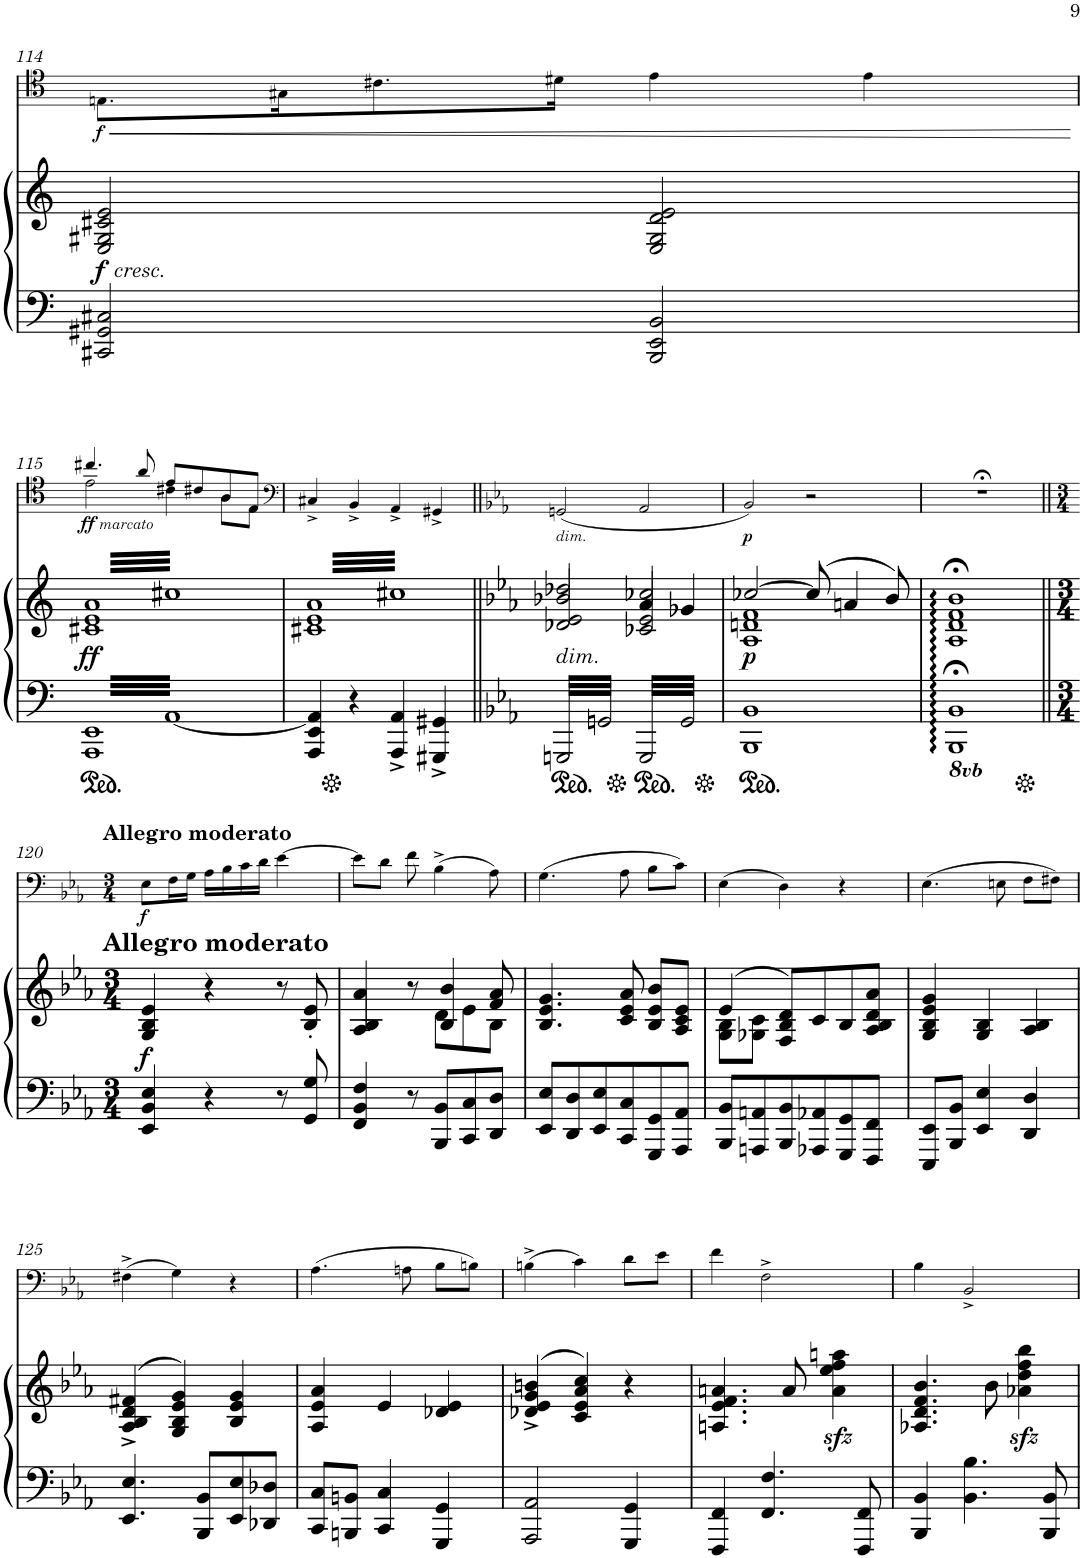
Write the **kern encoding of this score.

**kern	**kern	**dynam	**kern	**dynam
*part2	*part2	*part2	*part1	*part1
*staff3	*staff2	*staff2/3	*staff1	*staff1
*I"Piano	*	*	*I"Trombone	*
*I'Pno	*	*	*I'Trb	*
!!LO:PB:g=z
*clefF4	*clefG2	*	*clefC4	*
*k[]	*k[]	*	*k[]	*
*M4/4	*M4/4	*	*M4/4	*
*met(c)	*met(c)	*	*met(c)	*
=114	=114	=114	=114	=114
!	!LO:TX:b:i:t=cresc.	!	!	!
!	!	!LO:DY:b	!	!LO:HP:b
!	!	!	!	!LO:DY:n=1:b
2CC#X/ 2GG#X/ 2C#X/	2E/ 2G#X/ 2c#X/ 2e/	f	8.En\L	< f
.	.	.	16G#X\K	.
.	.	.	8.c#X\	.
.	.	.	16d#X\Jk	.
2BBB/ 2EE/ 2BB/	2E/ 2G#/ 2d/ 2e/	.	4e\	.
.	.	.	4e\	.
.	.	.	.	[
!!LO:LB:g=z
=115	=115	=115	=115	=115
*	*	*	*^	*
!	!	!	!LO:TX:b:i:t=marcato	!	!
!	!	!LO:DY:b	!	!	!LO:DY:b
*	*tremolo	*	*	*	*
3.AAA 3.EE	64c#X 64e 64aLLLL	ff	4.cc#X/	2e\	ff
.	64cc#X	.	.	.	.
.	64c#X 64e 64a	.	.	.	.
.	64cc#X	.	.	.	.
.	64c#X 64e 64a	.	.	.	.
.	64cc#X	.	.	.	.
.	64c#X 64e 64a	.	.	.	.
.	64cc#X	.	.	.	.
.	64c#X 64e 64a	.	.	.	.
.	64cc#X	.	.	.	.
.	64c#X 64e 64a	.	.	.	.
.	64cc#X	.	.	.	.
.	64c#X 64e 64a	.	.	.	.
.	64cc#X	.	.	.	.
.	64c#X 64e 64a	.	.	.	.
.	64cc#X	.	.	.	.
.	64c#X 64e 64a	.	.	.	.
.	64cc#X	.	.	.	.
.	64c#X 64e 64a	.	.	.	.
.	64cc#X	.	.	.	.
.	64c#X 64e 64a	.	.	.	.
.	64cc#X	.	.	.	.
.	64c#X 64e 64a	.	.	.	.
.	64cc#X	.	.	.	.
.	64c#X 64e 64a	.	8a/	.	.
.	64cc#X	.	.	.	.
.	64c#X 64e 64a	.	.	.	.
.	64cc#X	.	.	.	.
.	64c#X 64e 64a	.	.	.	.
.	64cc#X	.	.	.	.
.	64c#X 64e 64a	.	.	.	.
.	64cc#X	.	.	.	.
[3.AA	64c#X 64e 64a	.	8e/L	4c#X\	.
.	64cc#X	.	.	.	.
.	64c#X 64e 64a	.	.	.	.
.	64cc#X	.	.	.	.
.	64c#X 64e 64a	.	.	.	.
.	64cc#X	.	.	.	.
.	64c#X 64e 64a	.	.	.	.
.	64cc#X	.	.	.	.
.	64c#X 64e 64a	.	8c#X/	.	.
.	64cc#X	.	.	.	.
.	64c#X 64e 64a	.	.	.	.
.	64cc#X	.	.	.	.
.	64c#X 64e 64a	.	.	.	.
.	64cc#X	.	.	.	.
.	64c#X 64e 64a	.	.	.	.
.	64cc#X	.	.	.	.
.	64c#X 64e 64a	.	8A/	8A\L	.
.	64cc#X	.	.	.	.
.	64c#X 64e 64a	.	.	.	.
.	64cc#X	.	.	.	.
.	64c#X 64e 64a	.	.	.	.
.	64cc#X	.	.	.	.
.	64c#X 64e 64a	.	.	.	.
.	64cc#X	.	.	.	.
.	64c#X 64e 64a	.	8E/J	8E\J	.
.	64cc#X	.	.	.	.
.	64c#X 64e 64a	.	.	.	.
.	64cc#X	.	.	.	.
.	64c#X 64e 64a	.	.	.	.
.	64cc#X	.	.	.	.
.	64c#X 64e 64a	.	.	.	.
.	64cc#XJJJJ	.	.	.	.
*	*	*	*v	*v	*
=116	=116	=116	=116	=116
*	*	*	*clefF4	*
4AAA/ 4EE/ 4AA/]	64c#X 64e 64aLLLL	.	4C#X^/	.
.	64cc#X	.	.	.
.	64c#X 64e 64a	.	.	.
.	64cc#X	.	.	.
.	64c#X 64e 64a	.	.	.
.	64cc#X	.	.	.
.	64c#X 64e 64a	.	.	.
.	64cc#X	.	.	.
.	64c#X 64e 64a	.	.	.
.	64cc#X	.	.	.
.	64c#X 64e 64a	.	.	.
.	64cc#X	.	.	.
.	64c#X 64e 64a	.	.	.
.	64cc#X	.	.	.
.	64c#X 64e 64a	.	.	.
.	64cc#X	.	.	.
4r	64c#X 64e 64a	.	4BB^/	.
.	64cc#X	.	.	.
.	64c#X 64e 64a	.	.	.
.	64cc#X	.	.	.
.	64c#X 64e 64a	.	.	.
.	64cc#X	.	.	.
.	64c#X 64e 64a	.	.	.
.	64cc#X	.	.	.
.	64c#X 64e 64a	.	.	.
.	64cc#X	.	.	.
.	64c#X 64e 64a	.	.	.
.	64cc#X	.	.	.
.	64c#X 64e 64a	.	.	.
.	64cc#X	.	.	.
.	64c#X 64e 64a	.	.	.
.	64cc#X	.	.	.
4AAA/^ 4AA/^	64c#X 64e 64a	.	4AA^/	.
.	64cc#X	.	.	.
.	64c#X 64e 64a	.	.	.
.	64cc#X	.	.	.
.	64c#X 64e 64a	.	.	.
.	64cc#X	.	.	.
.	64c#X 64e 64a	.	.	.
.	64cc#X	.	.	.
.	64c#X 64e 64a	.	.	.
.	64cc#X	.	.	.
.	64c#X 64e 64a	.	.	.
.	64cc#X	.	.	.
.	64c#X 64e 64a	.	.	.
.	64cc#X	.	.	.
.	64c#X 64e 64a	.	.	.
.	64cc#X	.	.	.
4GGG#X/^ 4GG#X/^	64c#X 64e 64a	.	4GG#X^/	.
.	64cc#X	.	.	.
.	64c#X 64e 64a	.	.	.
.	64cc#X	.	.	.
.	64c#X 64e 64a	.	.	.
.	64cc#X	.	.	.
.	64c#X 64e 64a	.	.	.
.	64cc#X	.	.	.
.	64c#X 64e 64a	.	.	.
.	64cc#X	.	.	.
.	64c#X 64e 64a	.	.	.
.	64cc#X	.	.	.
.	64c#X 64e 64a	.	.	.
.	64cc#X	.	.	.
.	64c#X 64e 64a	.	.	.
.	64cc#XJJJJ	.	.	.
*	*Xtremolo	*	*	*
=117||	=117||	=117||	=117||	=117||
*k[b-e-a-]	*k[b-e-a-]	*	*k[b-e-a-]	*
*	*^	*	*	*
!	!	!	!	!LO:TX:b:i:t=dim.	!
!	!LO:TX:b:i:t=dim.	!	!	!	!
6.GGGn/	2d-X/ 2e-/ 2dd-X/	2b-X/	.	(2GGn/	.
.	.	.	.	.	.
.	.	.	.	.	.
.	.	.	.	.	.
.	.	.	.	.	.
.	.	.	.	.	.
.	.	.	.	.	.
.	.	.	.	.	.
.	.	.	.	.	.
.	.	.	.	.	.
.	.	.	.	.	.
.	.	.	.	.	.
.	.	.	.	.	.
.	.	.	.	.	.
.	.	.	.	.	.
.	.	.	.	.	.
6.GGn/	.	.	.	.	.
.	.	.	.	.	.
.	.	.	.	.	.
.	.	.	.	.	.
.	.	.	.	.	.
.	.	.	.	.	.
.	.	.	.	.	.
.	.	.	.	.	.
.	.	.	.	.	.
.	.	.	.	.	.
.	.	.	.	.	.
.	.	.	.	.	.
.	.	.	.	.	.
.	.	.	.	.	.
.	.	.	.	.	.
.	.	.	.	.	.
6.GGG/	2c-X/ 2e-/ 2cc-X/	4a-/	.	2AA-/	.
6.GG/	.	4g-X/	.	.	.
=118	=118	=118	=118	=118	=118
!	!	!	!LO:DY:b	!	!LO:DY:b
1BBB- 1BB-	[2cc-X/	1A- 1dn 1f	p	2BB-/)	p
.	(8cc-/]	.	.	2r	.
.	4an/	.	.	.	.
.	8b-/)	.	.	.	.
*	*v	*v	*	*	*
=119	=119	=119	=119	=119
*8ba	*	*	*	*
1BBBB-;< 1BBB-;<	1A-;< 1d;< 1f;< 1b-;<	.	1r;<	.
!!LO:LB:g=z
=120||	=120||	=120||	=120||	=120||
*M3/4	*M3/4	*	*M3/4	*
*X8ba	*	*	*	*
!	!	!	!LO:TX:a:B:t=Allegro moderato	!
!	!LO:TX:a:B:t=Allegro moderato	!	!	!
!	!	!LO:DY:b	!	!LO:DY:b
4EE-/ 4BB-/ 4E-/	4G/ 4B-/ 4e-/	f	8E-\L	f
.	.	.	16F\L	.
.	.	.	16G\JJ	.
4r	4r	.	16A-\LL	.
.	.	.	16B-\	.
.	.	.	16c\	.
.	.	.	16d\JJ	.
8r	8r	.	[4e-\	.
8GG/ 8G/	8B-/' 8e-/'	.	.	.
=121	=121	=121	=121	=121
*	*^	*	*	*
4FF/ 4BB-/ 4F/	4A-/ 4a-/	4B-/	.	8e-\L]	.
.	.	.	.	8d\J	.
8r	8r	8ryy	.	8f\	.
8BBB-/ 8BB-/L	4B-/ 4b-/	8d\L	.	(4B-^\	.
8CC/ 8C/	.	8e-\	.	.	.
8DD/ 8D/J	8f/ 8a-/	8B-\J	.	8A-\)	.
*	*v	*v	*	*	*
=122	=122	=122	=122	=122
8EE-/ 8E-/L	4.B-/ 4.e-/ 4.g/	.	(4.G\	.
8DD/ 8D/	.	.	.	.
8EE-/ 8E-/	.	.	.	.
8CC/ 8C/	8c/ 8e-/ 8a-/	.	8A-\	.
8GGG/ 8GG/	8B-/ 8e-/ 8b-/L	.	8B-\L	.
8AAA-/ 8AA-/J	8A-/ 8c/ 8e-/J	.	8c\J)	.
=123	=123	=123	=123	=123
*	*^	*	*	*
8BBB-/ 8BB-/L	(4e-/	8G\ 8B-\L	.	(4E-\	.
8AAAn/ 8AAn/	.	8G-X\ 8c\J	.	.	.
8BBB-/ 8BB-/	8F/ 8B-/ 8d/L)	4ryy	.	4D\)	.
8AAA-X/ 8AA-X/	8c/	.	.	.	.
8GGG/ 8GG/	8B-/	4ryy	.	4r	.
8FFF/ 8FF/J	8A-/ 8B-/ 8d/ 8a-/J	.	.	.	.
*	*v	*v	*	*	*
=124	=124	=124	=124	=124
8EEE-/ 8EE-/L	4G/ 4B-/ 4e-/ 4g/	.	(4.E-\	.
8BBB-/ 8BB-/J	.	.	.	.
4EE-/ 4E-/	4G/ 4B-/	.	.	.
.	.	.	8En\	.
4DD/ 4D/	4A-/ 4B-/	.	8F\L	.
.	.	.	8F#X\J)	.
!!LO:LB:g=z
=125	=125	=125	=125	=125
4.EE-/ 4.E-/	(>4A-/^ 4B-/^ 4d/^ 4f#X/^	.	(4F#X^\	.
.	4G/ 4B-/ 4e-/ 4g/)	.	4G\)	.
8BBB-/ 8BB-/L	.	.	.	.
8EE-/ 8E-/	4B-/ 4e-/ 4g/	.	4r	.
8DD-X/ 8D-X/J	.	.	.	.
=126	=126	=126	=126	=126
8CC/ 8C/L	4A-/ 4e-/ 4a-/	.	(4.A-\	.
8BBBn/ 8BBn/J	.	.	.	.
4CC/ 4C/	4e-/	.	.	.
.	.	.	8An\	.
4GGG/ 4GG/	4d-X/ 4e-/	.	8B-\L	.
.	.	.	8Bn\J)	.
=127	=127	=127	=127	=127
2AAA-/ 2AA-/	(>4d-X/^ 4e-/^ 4g/^ 4bn/^	.	(4Bn^\	.
.	4c/ 4e-/ 4a-/ 4cc/)	.	4c\)	.
4GGG/ 4GG/	4r	.	8d\L	.
.	.	.	8e-\J	.
=128	=128	=128	=128	=128
4FFF/ 4FF/	4.An/ 4.e-/ 4.f/ 4.an/	.	4f\	.
4.FF/ 4.F/	.	.	2F^\	.
.	8a/	.	.	.
.	4a\zz< 4ee-\zz< 4ff\zz< 4aan\zz<	.	.	.
8FFF/ 8FF/	.	.	.	.
=129	=129	=129	=129	=129
4BBB-/ 4BB-/	4.A-X/ 4.d/ 4.f/ 4.b-/	.	4B-\	.
4.BB-\ 4.B-\	.	.	2BB-^/	.
.	8b-\	.	.	.
.	4a-X\zz< 4dd\zz< 4ff\zz< 4bb-\zz<	.	.	.
8BBB-/ 8BB-/	.	.	.	.
=	=	=	=	=
*-	*-	*-	*-	*-
